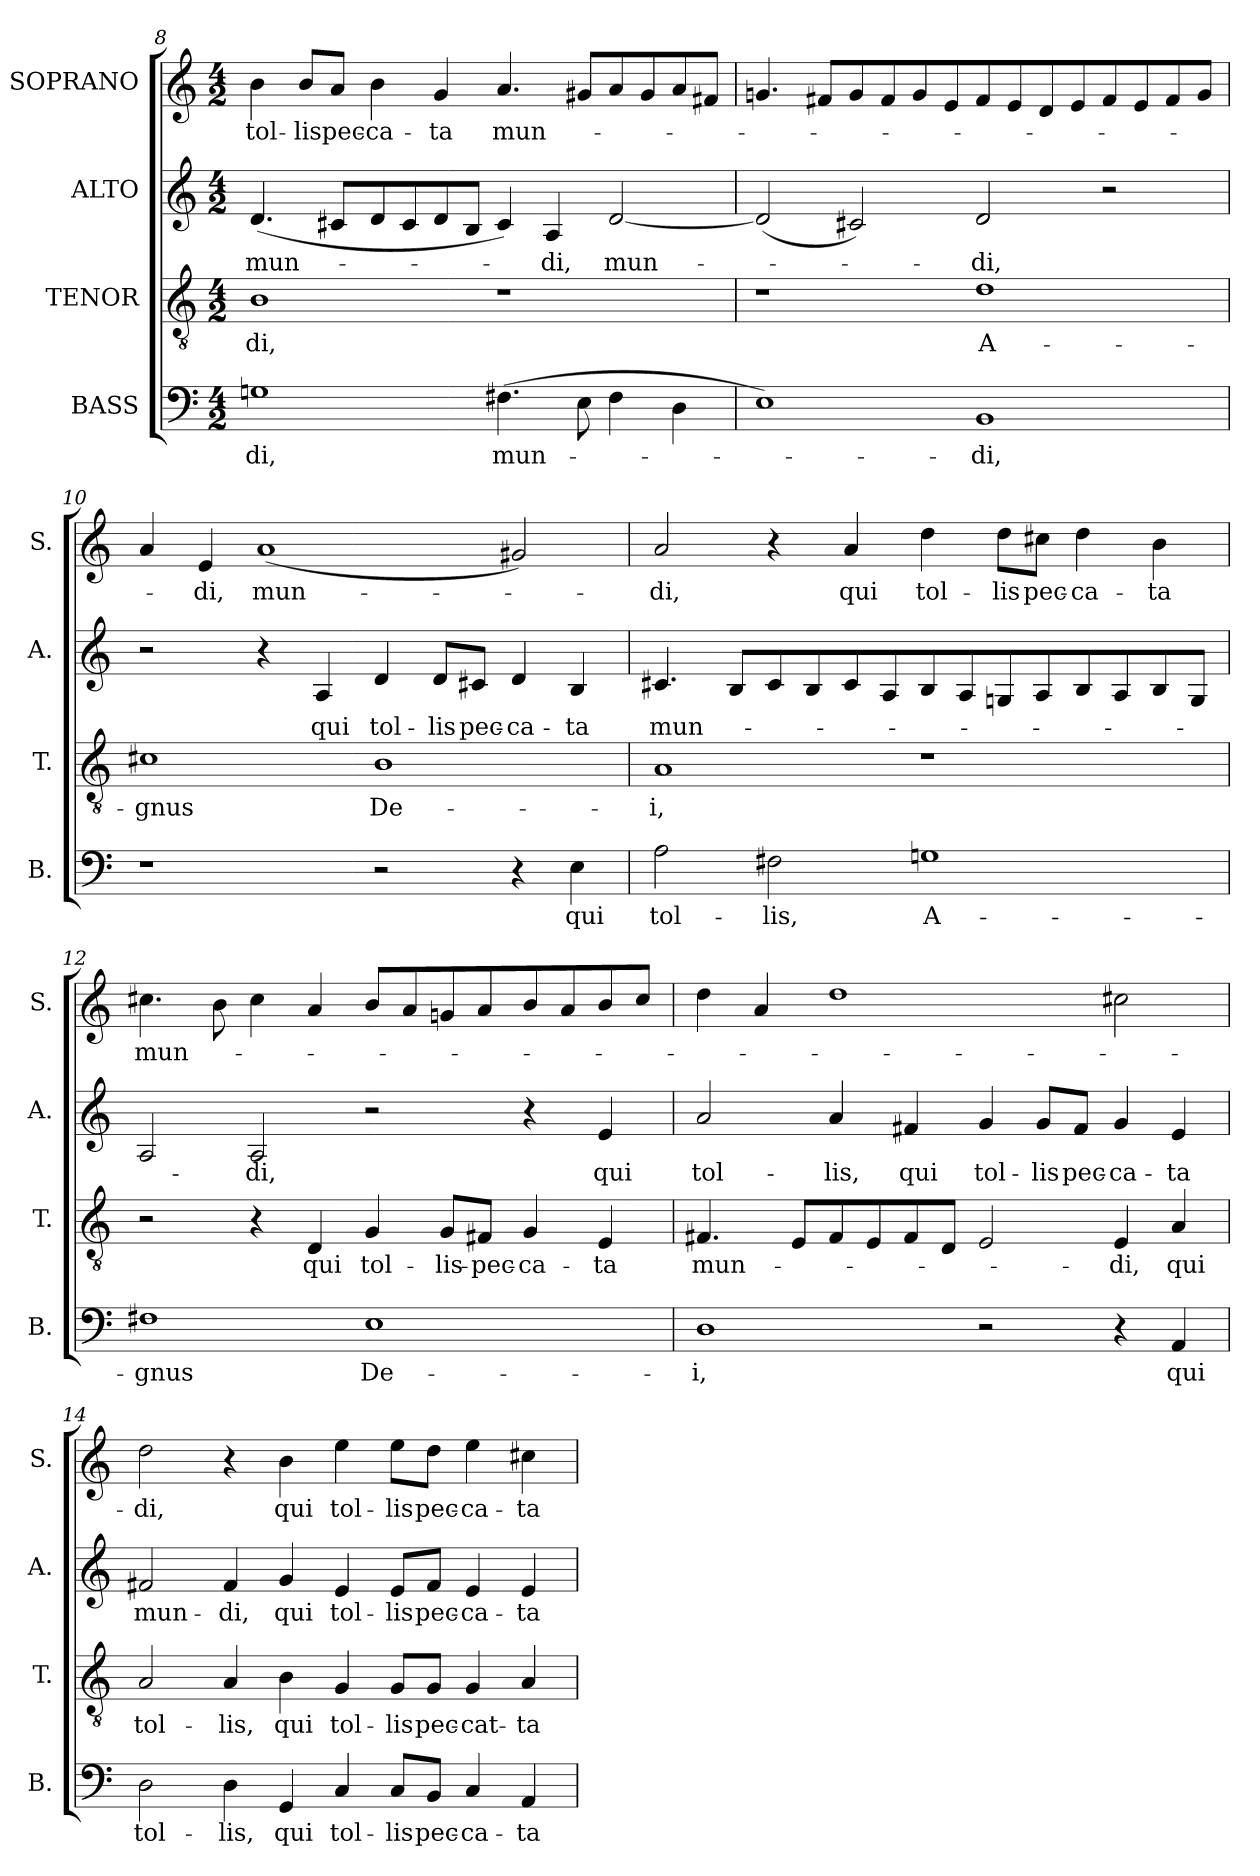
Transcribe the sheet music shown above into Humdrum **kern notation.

**kern	**text	**kern	**text	**kern	**text	**kern	**text
*part4	*part4	*part3	*part3	*part2	*part2	*part1	*part1
*staff4	*staff4	*staff3	*staff3	*staff2	*staff2	*staff1	*staff1
*I"BASS	*	*I"TENOR	*	*I"ALTO	*	*I"SOPRANO	*
*I'B.	*	*I'T.	*	*I'A.	*	*I'S.	*
!!LO:PB:g=z
*clefF4	*	*clefGv2	*	*clefG2	*	*clefG2	*
*	*	*ITrd7c12	*	*	*	*	*
*k[]	*	*k[]	*	*k[]	*	*k[]	*
*M4/2	*	*M4/2	*	*M4/2	*	*M4/2	*
=8	=8	=8	=8	=8	=8	=8	=8
!	!LO:LY:b	!	!LO:LY:b	!	!LO:LY:b	!	!LO:LY:b
1Gn	-di,	1BB	-di,	(4.d/	mun-	4b\	tol-
!	!	!	!	!	!	!	!LO:LY:b
.	.	.	.	.	.	8b/L	-lis
!	!	!	!	!	!	!	!LO:LY:b
.	.	.	.	8c#X/L	.	8a/J	pec-
!	!	!	!	!	!	!	!LO:LY:b
.	.	.	.	8d/	.	4b\	-ca-
.	.	.	.	8c#/	.	.	.
!	!	!	!	!	!	!	!LO:LY:b
.	.	.	.	8d/	.	4g/	-ta
.	.	.	.	8B/J	.	.	.
!	!LO:LY:b	!	!	!	!	!	!LO:LY:b
(4.F#X\	mun-	1r	.	4c#/)	.	4.a/	mun-
!	!	!	!	!	!LO:LY:b	!	!
.	.	.	.	4A/	-di,	.	.
8E\	.	.	.	.	.	8g#X/L	.
!	!	!	!	!	!LO:LY:b	!	!
4F#\	.	.	.	[2d/	mun-	8a/	.
.	.	.	.	.	.	8g#/	.
4D\	.	.	.	.	.	8a/	.
.	.	.	.	.	.	8f#X/J	.
=9	=9	=9	=9	=9	=9	=9	=9
1E)	.	1r	.	(2d/]	.	4.gn/	.
.	.	.	.	.	.	8f#X/L	.
.	.	.	.	2c#X/)	.	8g/	.
.	.	.	.	.	.	8f#/	.
.	.	.	.	.	.	8g/	.
.	.	.	.	.	.	8e/	.
!	!LO:LY:b	!	!LO:LY:b	!	!LO:LY:b	!	!
1BB	-di,	1D	A-	2d/	-di,	8f#/	.
.	.	.	.	.	.	8e/	.
.	.	.	.	.	.	8d/	.
.	.	.	.	.	.	8e/	.
.	.	.	.	2r	.	8f#/	.
.	.	.	.	.	.	8e/	.
.	.	.	.	.	.	8f#/	.
.	.	.	.	.	.	8g/J	.
=10	=10	=10	=10	=10	=10	=10	=10
!	!	!	!LO:LY:b	!	!	!	!
1r	.	1C#X	-gnus	2r	.	4a/	.
!	!	!	!	!	!	!	!LO:LY:b
.	.	.	.	.	.	4e/	-di,
!	!	!	!	!	!	!	!LO:LY:b
.	.	.	.	4r	.	(1a	mun-
!	!	!	!	!	!LO:LY:b	!	!
.	.	.	.	4A/	qui	.	.
!	!	!	!LO:LY:b	!	!LO:LY:b	!	!
2r	.	1BB	De-	4d/	tol-	.	.
!	!	!	!	!	!LO:LY:b	!	!
.	.	.	.	8d/L	-lis	.	.
!	!	!	!	!	!LO:LY:b	!	!
.	.	.	.	8c#X/J	pec-	.	.
!	!	!	!	!	!LO:LY:b	!	!
4r	.	.	.	4d/	-ca-	2g#X/)	.
!	!LO:LY:b	!	!	!	!LO:LY:b	!	!
4E\	qui	.	.	4B/	-ta	.	.
!!LO:LB:g=z
=11	=11	=11	=11	=11	=11	=11	=11
!	!LO:LY:b	!	!LO:LY:b	!	!LO:LY:b	!	!LO:LY:b
2A\	tol-	1AA	-i,	4.c#X/	mun-	2a/	-di,
.	.	.	.	8B/L	.	.	.
!	!LO:LY:b	!	!	!	!	!	!
2F#X\	-lis,	.	.	8c#/	.	4r	.
.	.	.	.	8B/	.	.	.
!	!	!	!	!	!	!	!LO:LY:b
.	.	.	.	8c#/	.	4a/	qui
.	.	.	.	8A/	.	.	.
!	!LO:LY:b	!	!	!	!	!	!LO:LY:b
1Gn	A-	1r	.	8B/	.	4dd\	tol-
.	.	.	.	8A/	.	.	.
!	!	!	!	!	!	!	!LO:LY:b
.	.	.	.	8Gn/	.	8dd\L	-lis
!	!	!	!	!	!	!	!LO:LY:b
.	.	.	.	8A/	.	8cc#X\J	pec-
!	!	!	!	!	!	!	!LO:LY:b
.	.	.	.	8B/	.	4dd\	-ca-
.	.	.	.	8A/	.	.	.
!	!	!	!	!	!	!	!LO:LY:b
.	.	.	.	8B/	.	4b\	-ta
.	.	.	.	8G/J	.	.	.
=12	=12	=12	=12	=12	=12	=12	=12
!	!LO:LY:b	!	!	!	!	!	!LO:LY:b
1F#X	-gnus	2r	.	2A/	.	4.cc#X\	mun-
.	.	.	.	.	.	8b\	.
!	!	!	!	!	!LO:LY:b	!	!
.	.	4r	.	2A/	-di,	4cc#\	.
!	!	!	!LO:LY:b	!	!	!	!
.	.	4DD/	qui	.	.	4a/	.
!	!LO:LY:b	!	!LO:LY:b	!	!	!	!
1E	De-	4GG/	tol-	2r	.	8b/L	.
.	.	.	.	.	.	8a/	.
!	!	!	!LO:LY:b	!	!	!	!
.	.	8GG/L	-lis-	.	.	8gn/	.
!	!	!	!LO:LY:b	!	!	!	!
.	.	8FF#X/J	-pec-	.	.	8a/	.
!	!	!	!LO:LY:b	!	!	!	!
.	.	4GG/	-ca-	4r	.	8b/	.
.	.	.	.	.	.	8a/	.
!	!	!	!LO:LY:b	!	!LO:LY:b	!	!
.	.	4EE/	-ta	4e/	qui	8b/	.
.	.	.	.	.	.	8cc#/J	.
=13	=13	=13	=13	=13	=13	=13	=13
!	!LO:LY:b	!	!LO:LY:b	!	!LO:LY:b	!	!
1D	-i,	4.FF#X/	mun-	2a/	tol-	4dd\	.
.	.	.	.	.	.	4a/	.
.	.	8EE/L	.	.	.	.	.
!	!	!	!	!	!LO:LY:b	!	!
.	.	8FF#/	.	4a/	-lis,	1dd	.
.	.	8EE/	.	.	.	.	.
!	!	!	!	!	!LO:LY:b	!	!
.	.	8FF#/	.	4f#X/	qui	.	.
.	.	8DD/J	.	.	.	.	.
!	!	!	!	!	!LO:LY:b	!	!
2r	.	2EE/	.	4g/	tol-	.	.
!	!	!	!	!	!LO:LY:b	!	!
.	.	.	.	8g/L	-lis	.	.
!	!	!	!	!	!LO:LY:b	!	!
.	.	.	.	8f#/J	pec-	.	.
!	!	!	!LO:LY:b	!	!LO:LY:b	!	!
4r	.	4EE/	-di,	4g/	-ca-	2cc#X\	.
!	!LO:LY:b	!	!LO:LY:b	!	!LO:LY:b	!	!
4AA/	qui	4AA/	qui	4e/	-ta	.	.
!!LO:PB:g=z
=14	=14	=14	=14	=14	=14	=14	=14
!	!LO:LY:b	!	!LO:LY:b	!	!LO:LY:b	!	!LO:LY:b
2D\	tol-	2AA/	tol-	2f#X/	mun-	2dd\	-di,
!	!LO:LY:b	!	!LO:LY:b	!	!LO:LY:b	!	!
4D\	-lis,	4AA/	-lis,	4f#/	-di,	4r	.
!	!LO:LY:b	!	!LO:LY:b	!	!LO:LY:b	!	!LO:LY:b
4GG/	qui	4BB\	qui	4g/	qui	4b\	qui
!	!LO:LY:b	!	!LO:LY:b	!	!LO:LY:b	!	!LO:LY:b
4C/	tol-	4GG/	tol-	4e/	tol-	4ee\	tol-
!	!LO:LY:b	!	!LO:LY:b	!	!LO:LY:b	!	!LO:LY:b
8C/L	-lis	8GG/L	-lis	8e/L	-lis	8ee\L	-lis
!	!LO:LY:b	!	!LO:LY:b	!	!LO:LY:b	!	!LO:LY:b
8BB/J	pec-	8GG/J	pec-	8f#/J	pec-	8dd\J	pec-
!	!LO:LY:b	!	!LO:LY:b	!	!LO:LY:b	!	!LO:LY:b
4C/	-ca-	4GG/	-cat-	4e/	-ca-	4ee\	-ca-
!	!LO:LY:b	!	!LO:LY:b	!	!LO:LY:b	!	!LO:LY:b
4AA/	-ta	4AA/	-ta	4e/	-ta	4cc#X\	-ta
=	=	=	=	=	=	=	=
*-	*-	*-	*-	*-	*-	*-	*-
